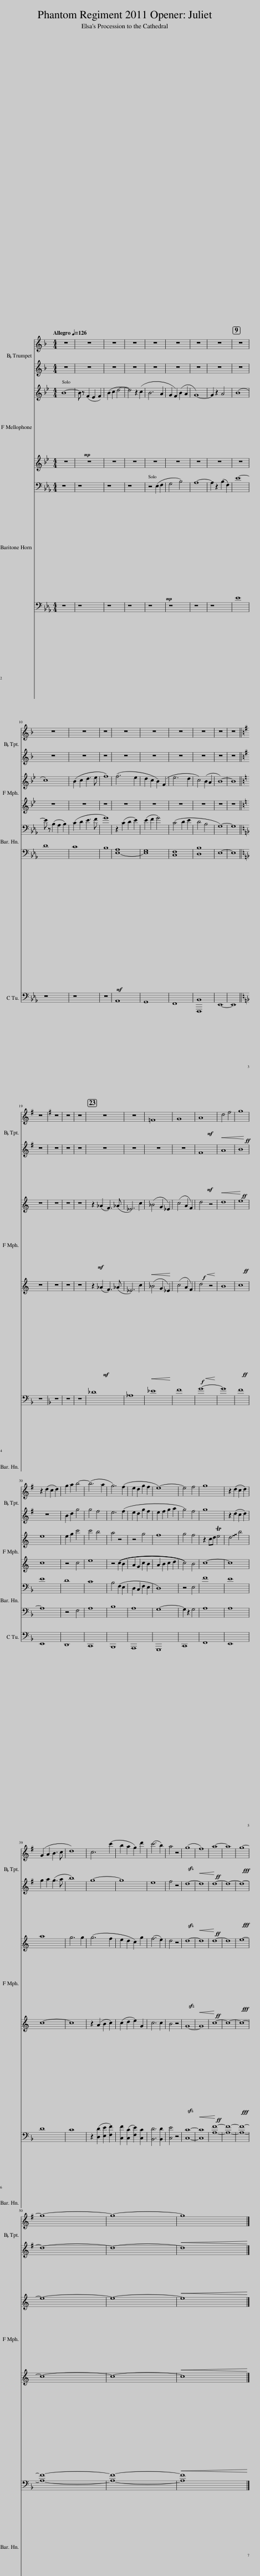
X:1
%%score { 1 | 2 } { 3 | 4 } { 5 | 6 } 7
L:1/8
Q:1/4=126
M:4/4
I:linebreak $
K:Eb
V:1 treble transpose=-2
V:2 treble transpose="-2 "
V:3 treble transpose=-7
V:4 treble transpose="-7 "
V:5 bass
V:6 bass
V:7 bass
V:1
[K:F] z8 | z8 | z8 | z8 | z8 | %5
 z8 | z8 | z8 | z8 |$ z8 | %10
 z8 | z8 | z8 | z8 | z8 | %15
 z8 | z8 | z8 ||$[K:G] z8 |[K:G] z8 | %20
 z8 | z8 | z8 | z8 | =F8 | %25
 G8 | A8!mf!!mf! |!<(! d4 f4!<)! |!ff! g8 |$ z2 (d2 c2 d2) | %30
 g2 a2 b4- | (b6 a2 | g6) (f2 | e2 d2 g2 f2 | e8-) | %35
 e4 f4 | g8 | z2 (d2 c2 d2) |$ (G2 A2 B3 c | d8) | %40
 c6 (c'2 | b2 a2 g2) d'2 | (c'6 b2) | a4 z4 |!sfz! (g8 | %45
!<(! f8)!<)! |!ff! a8- | a8 |!fff! g8- |$ g8- | %50
 g8- |!<(! g8!<)! |] %52
V:2
[K:F] z8 | z8 | z8 | z8 | z8 | %5
 z8 | z8 | z8 | z8 |$ z8 | %10
 z8 | z8 | z8 | z8 | z8 | %15
 z8 | z8 | z8 ||$[K:G] z8 |[K:G] z8 | %20
 z8 | z8 | z8 | z8 | z8 | %25
 z8 | F8 |!<(! A8!<)! |!ff! B8 |$ z8 | %30
 B2 d2 g4 | g4 f4 | e6 (f2 | e2 d2 g2 f2 | e2 f2 g2 a2 | %35
 g4) f4 | g8 | z2 (d2 c2 d2) |$ g2 a2 (g3 a | b8) | %40
 g8- | g8 | e8 | f4 z4 |!sfz! d8- | %45
!<(! d8!<)! |!ff! d8- | d8- |!fff! d8- |$ d8- | %50
 d8- |!<(! d8!<)! |] %52
V:3
[K:Bb]!mp! B8- | B z (F2 E2) F2 | (B2 c2) d4- | d4 z2 (c2 | B6 A2 | %5
 G2 F2) (B2 A2 | G8-) | G2 z2 A4 | (B8 |$ c8) | %10
 (B2 c2 d3 e | !tenuto!f8) | (!tenuto!f6 e2 | d2 c2 B2) (F2 | e6 d2 | %15
 c4) (B2 A2 | B8-) | B8 ||$[K:C] z8 |[K:C] z8 | %20
 z8 | z8 |!mf! z2 (_A2 F3) (_A | _E6) c2 |!<(! (_B4 G2 _E2)!<)! | %25
 (c4 A2 F2) |!f!!<(! d4 z4!<)! | d8 |!ff! e8 |$ e8 | %30
 e2 g2 c'4 | c'4 b4 | a4 z4 | z4 g4 | f8 | %35
 g4 f4 | z2 cd Te4 | !~(!d4 !~)!b4 |$ a8 | g6 g2 | %40
 (g6 f2 | e2 d2 c2) g2 | (f6 e2) | d4 z4 |!sfz! d8- | %45
!<(! d8!<)! |!ff! d8- | d8 |!fff! e8- |$ e8- | %50
 e8- |!<(! e8!<)! |] %52
V:4
[K:Bb] z8 | z8 | z8 | z8 | z8 | %5
 z8 | z8 | z8 | z8 |$ z8 | %10
 z8 | z8 | z8 | z8 | z8 | %15
 z8 | z8 | z8 ||$[K:C] z8 |[K:C] z8 | %20
 z8 | z8 | z2!mf! (_A2 F3) (_A | _E6) c2 |!<(! (_B4 G2 _E2)!<)! | %25
 (c4 A2 F2) |!f!!<(! d4 z4!<)! | B8 |!ff! c8 |$ c8 | %30
 z4 c4 | e8 | z4 (((c2 B2 | A2 G2 c2 B2 | A2 B2 c2 d2 | %35
 c4))) B4 | c8- | c8 |$ c8- | c8 | %40
 z2 (A2 B2 c2) | (c2 d2 e2) G2 | c6 c2 | B4 z4 |!sfz! G8- | %45
!<(! G8!<)! |!ff! c8- | c8- |!fff! c8- |$ c8- | %50
 c8- |!<(! c8!<)! |] %52
V:5
 z8 | z8 | z8 | z8 | z4!mp! (E,2 F,2 | %5
 G,4 B,4) | A,8- | A,2 z2 (B,2 F,2) | E8- |$ E z (B,2 A,2 B,2) | %10
 (C2 D2 E3 F | G8) | z2 (C2 D2 E2) | (E2 F2 G4) | (C4 D2 E2 | %15
 D4 B,4 | G,8-) | G,8 ||$[K:F] z8 |[K:F] z8 | %20
 z8 | z8 |!mf! _D8 | _A,8 |!<(! _E8!<)! | %25
 F8 |!f! G8- |!<(! G8!<)! |!ff! F8 |$ E8 | %30
 D8 | C8 | B,4 (F,2 E,2 | D,2 C,2 F,2 E,2 | D,8) | %35
 z4 E,4 | F8 | E8 |$ D8 | C8 | %40
 z2 ([D,D]2 [E,E]2 [F,F]2) | [C,F]2 ([C,C]2 [F,E]2) [C,C]2 | [B,,D]6 [B,,D]2 | [C,E]4 z4 |!sfz! [C,C]8- | %45
!<(! [C,C]8!<)! |!ff! [A,F]8- | [A,F]8- |!fff! [A,F]8- |$ [A,F]8- | %50
 [A,F]8- |!<(! [A,F]8!<)! |] %52
V:6
 z8 | z8 | z8 | z8 | z8 | %5
 z8 | z8 | z8 |!mp! E8 |$ D8 | %10
 C8 | B,8 |!mf! [E,-A,]8 | [E,G,]8 | [C,F,]8 | %15
 [D,B,]8 | E,8- | E,8 ||$[K:F] z8 |[K:F] z8 | %20
 z8 | z8 |!mf! ^F,8 | ^C,8 |!<(! [^G,,^D,]8!<)! | %25
 [^A,,F,]8 |!f!!<(! [C,G,]8-!<)! | [C,G,]8 |!ff! A,8- |$ A,8 | %30
 z4 F,4 | A,8 | B,8 | A,8 | G,8- | %35
 G,2 z2 G,4 | A,8 | A,8 |$ z4 F,4 | A,4 A,4 | %40
 F,8 | F,4- [F,A,]4 | [D,B,]8 | [C,G,]4 z4 |!sfz! (F,8 | %45
!<(! E,8)!<)! |!ff! F,8- | F,8- |!fff! F,8- |$ F,8- | %50
 F,8- |!<(! F,8!<)! |] %52
V:7
!pp! E,,4 z4 | D,,4 z4 | C,,4 z4 | B,,,4 z4 | A,,,4 z4 | %5
 G,,,4 z4 | A,,,4 z4 | B,,,4 z4 | E,,4 z4 |$ z8 | %10
 z8 | z8 |!mf! A,,8 | G,,8 | F,,8 | %15
 [F,,,B,,]8 | E,,8- | E,,8 ||$[K:F] z8 |[K:F] z8 | %20
 z8 | z8 |!mf! ^F,,8 | ^C,,8 |!<(! ^G,,,8!<)! | %25
 ^A,,,8 |!f! C,,8- | C,,8 |!ff! F,,8 |$ E,,8 | %30
 D,,8 | C,,8 | B,,,8 | A,,,8 | G,,,8 | %35
 C,,8 | F,,8 | E,,8 |$ D,,8 | C,,8 | %40
 B,,,8 | A,,,8 | B,,,8 | C,,4 z4 |!sfz! C,,8- | %45
!<(! C,,8!<)! |!ff! F,,,8- | F,,,8- |!fff! F,,,8- |$ F,,,8- | %50
 F,,,8- |!<(! F,,,8!<)! |] %52
